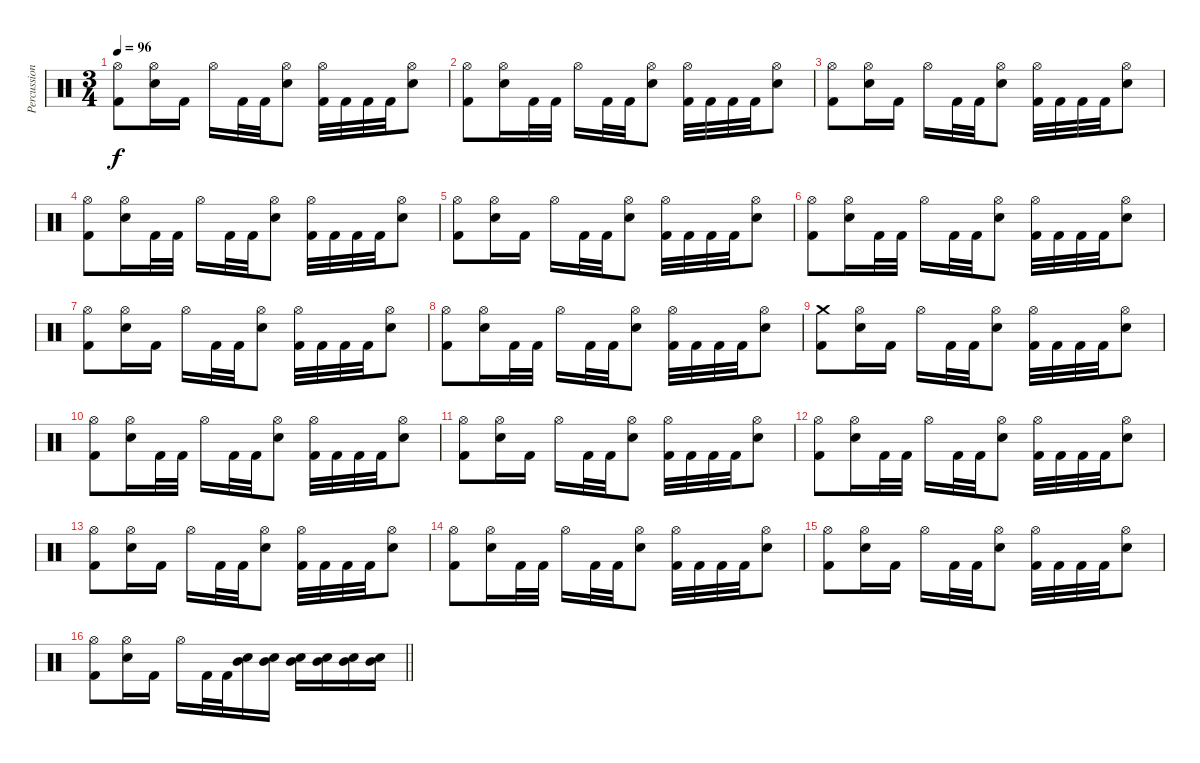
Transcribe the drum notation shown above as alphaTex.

\track ("Percussion" "Percussion") {instrument percussion}
\staff {score}
\articulation defaults
\ts (3 4)
\tempo 96
\clef neutral
\ks c
("Hi-Hat (open)" "Kick (hit) 2").8{dy f} ("Hi-Hat (open)" "Electric Snare (hit)").16 "Kick (hit) 2".16 "Hi-Hat (open)".16 "Kick (hit) 2".32 "Kick (hit) 2".32 ("Hi-Hat (open)" "Electric Snare (hit)").8 ("Hi-Hat (open)" "Kick (hit) 2").32 "Kick (hit) 2".32 "Kick (hit) 2".32 "Kick (hit) 2".32 ("Hi-Hat (open)" "Electric Snare (hit)").8 |
("Hi-Hat (open)" "Kick (hit) 2").8 ("Hi-Hat (open)" "Electric Snare (hit)").16 "Kick (hit) 2".32 "Kick (hit) 2".32 "Hi-Hat (open)".16 "Kick (hit) 2".32 "Kick (hit) 2".32 ("Hi-Hat (open)" "Electric Snare (hit)").8 ("Hi-Hat (open)" "Kick (hit) 2").32 "Kick (hit) 2".32 "Kick (hit) 2".32 "Kick (hit) 2".32 ("Hi-Hat (open)" "Electric Snare (hit)").8 |
("Hi-Hat (open)" "Kick (hit) 2").8 ("Hi-Hat (open)" "Electric Snare (hit)").16 "Kick (hit) 2".16 "Hi-Hat (open)".16 "Kick (hit) 2".32 "Kick (hit) 2".32 ("Hi-Hat (open)" "Electric Snare (hit)").8 ("Hi-Hat (open)" "Kick (hit) 2").32 "Kick (hit) 2".32 "Kick (hit) 2".32 "Kick (hit) 2".32 ("Hi-Hat (open)" "Electric Snare (hit)").8 |
("Hi-Hat (open)" "Kick (hit) 2").8 ("Hi-Hat (open)" "Electric Snare (hit)").16 "Kick (hit) 2".32 "Kick (hit) 2".32 "Hi-Hat (open)".16 "Kick (hit) 2".32 "Kick (hit) 2".32 ("Hi-Hat (open)" "Electric Snare (hit)").8 ("Hi-Hat (open)" "Kick (hit) 2").32 "Kick (hit) 2".32 "Kick (hit) 2".32 "Kick (hit) 2".32 ("Hi-Hat (open)" "Electric Snare (hit)").8 |
("Hi-Hat (open)" "Kick (hit) 2").8 ("Hi-Hat (open)" "Electric Snare (hit)").16 "Kick (hit) 2".16 "Hi-Hat (open)".16 "Kick (hit) 2".32 "Kick (hit) 2".32 ("Hi-Hat (open)" "Electric Snare (hit)").8 ("Hi-Hat (open)" "Kick (hit) 2").32 "Kick (hit) 2".32 "Kick (hit) 2".32 "Kick (hit) 2".32 ("Hi-Hat (open)" "Electric Snare (hit)").8 |
("Hi-Hat (open)" "Kick (hit) 2").8 ("Hi-Hat (open)" "Electric Snare (hit)").16 "Kick (hit) 2".32 "Kick (hit) 2".32 "Hi-Hat (open)".16 "Kick (hit) 2".32 "Kick (hit) 2".32 ("Hi-Hat (open)" "Electric Snare (hit)").8 ("Hi-Hat (open)" "Kick (hit) 2").32 "Kick (hit) 2".32 "Kick (hit) 2".32 "Kick (hit) 2".32 ("Hi-Hat (open)" "Electric Snare (hit)").8 |
("Hi-Hat (open)" "Kick (hit) 2").8 ("Hi-Hat (open)" "Electric Snare (hit)").16 "Kick (hit) 2".16 "Hi-Hat (open)".16 "Kick (hit) 2".32 "Kick (hit) 2".32 ("Hi-Hat (open)" "Electric Snare (hit)").8 ("Hi-Hat (open)" "Kick (hit) 2").32 "Kick (hit) 2".32 "Kick (hit) 2".32 "Kick (hit) 2".32 ("Hi-Hat (open)" "Electric Snare (hit)").8 |
("Hi-Hat (open)" "Kick (hit) 2").8 ("Hi-Hat (open)" "Electric Snare (hit)").16 "Kick (hit) 2".32 "Kick (hit) 2".32 "Hi-Hat (open)".16 "Kick (hit) 2".32 "Kick (hit) 2".32 ("Hi-Hat (open)" "Electric Snare (hit)").8 ("Hi-Hat (open)" "Kick (hit) 2").32 "Kick (hit) 2".32 "Kick (hit) 2".32 "Kick (hit) 2".32 ("Hi-Hat (open)" "Electric Snare (hit)").8 |
("Crash medium (hit)" "Kick (hit) 2").8 ("Hi-Hat (open)" "Electric Snare (hit)").16 "Kick (hit) 2".16 "Hi-Hat (open)".16 "Kick (hit) 2".32 "Kick (hit) 2".32 ("Hi-Hat (open)" "Electric Snare (hit)").8 ("Hi-Hat (open)" "Kick (hit) 2").32 "Kick (hit) 2".32 "Kick (hit) 2".32 "Kick (hit) 2".32 ("Hi-Hat (open)" "Electric Snare (hit)").8 |
("Hi-Hat (open)" "Kick (hit) 2").8 ("Hi-Hat (open)" "Electric Snare (hit)").16 "Kick (hit) 2".32 "Kick (hit) 2".32 "Hi-Hat (open)".16 "Kick (hit) 2".32 "Kick (hit) 2".32 ("Hi-Hat (open)" "Electric Snare (hit)").8 ("Hi-Hat (open)" "Kick (hit) 2").32 "Kick (hit) 2".32 "Kick (hit) 2".32 "Kick (hit) 2".32 ("Hi-Hat (open)" "Electric Snare (hit)").8 |
("Hi-Hat (open)" "Kick (hit) 2").8 ("Hi-Hat (open)" "Electric Snare (hit)").16 "Kick (hit) 2".16 "Hi-Hat (open)".16 "Kick (hit) 2".32 "Kick (hit) 2".32 ("Hi-Hat (open)" "Electric Snare (hit)").8 ("Hi-Hat (open)" "Kick (hit) 2").32 "Kick (hit) 2".32 "Kick (hit) 2".32 "Kick (hit) 2".32 ("Hi-Hat (open)" "Electric Snare (hit)").8 |
("Hi-Hat (open)" "Kick (hit) 2").8 ("Hi-Hat (open)" "Electric Snare (hit)").16 "Kick (hit) 2".32 "Kick (hit) 2".32 "Hi-Hat (open)".16 "Kick (hit) 2".32 "Kick (hit) 2".32 ("Hi-Hat (open)" "Electric Snare (hit)").8 ("Hi-Hat (open)" "Kick (hit) 2").32 "Kick (hit) 2".32 "Kick (hit) 2".32 "Kick (hit) 2".32 ("Hi-Hat (open)" "Electric Snare (hit)").8 |
("Hi-Hat (open)" "Kick (hit) 2").8 ("Hi-Hat (open)" "Electric Snare (hit)").16 "Kick (hit) 2".16 "Hi-Hat (open)".16 "Kick (hit) 2".32 "Kick (hit) 2".32 ("Hi-Hat (open)" "Electric Snare (hit)").8 ("Hi-Hat (open)" "Kick (hit) 2").32 "Kick (hit) 2".32 "Kick (hit) 2".32 "Kick (hit) 2".32 ("Hi-Hat (open)" "Electric Snare (hit)").8 |
("Hi-Hat (open)" "Kick (hit) 2").8 ("Hi-Hat (open)" "Electric Snare (hit)").16 "Kick (hit) 2".32 "Kick (hit) 2".32 "Hi-Hat (open)".16 "Kick (hit) 2".32 "Kick (hit) 2".32 ("Hi-Hat (open)" "Electric Snare (hit)").8 ("Hi-Hat (open)" "Kick (hit) 2").32 "Kick (hit) 2".32 "Kick (hit) 2".32 "Kick (hit) 2".32 ("Hi-Hat (open)" "Electric Snare (hit)").8 |
("Hi-Hat (open)" "Kick (hit) 2").8 ("Hi-Hat (open)" "Electric Snare (hit)").16 "Kick (hit) 2".16 "Hi-Hat (open)".16 "Kick (hit) 2".32 "Kick (hit) 2".32 ("Hi-Hat (open)" "Electric Snare (hit)").8 ("Hi-Hat (open)" "Kick (hit) 2").32 "Kick (hit) 2".32 "Kick (hit) 2".32 "Kick (hit) 2".32 ("Hi-Hat (open)" "Electric Snare (hit)").8 |
\barLineRight lightlight
("Hi-Hat (open)" "Kick (hit) 2").8 ("Hi-Hat (open)" "Electric Snare (hit)").16 "Kick (hit) 2".16 "Hi-Hat (open)".16 "Kick (hit) 2".32 "Kick (hit) 2".32 ("Electric Snare (hit)" "Mid Tom (hit)").16 ("Electric Snare (hit)" "Mid Tom (hit)").16 ("Electric Snare (hit)" "Mid Tom (hit)").16 ("Electric Snare (hit)" "Mid Tom (hit)").16 ("Electric Snare (hit)" "Mid Tom (hit)").16 ("Electric Snare (hit)" "Mid Tom (hit)").16
